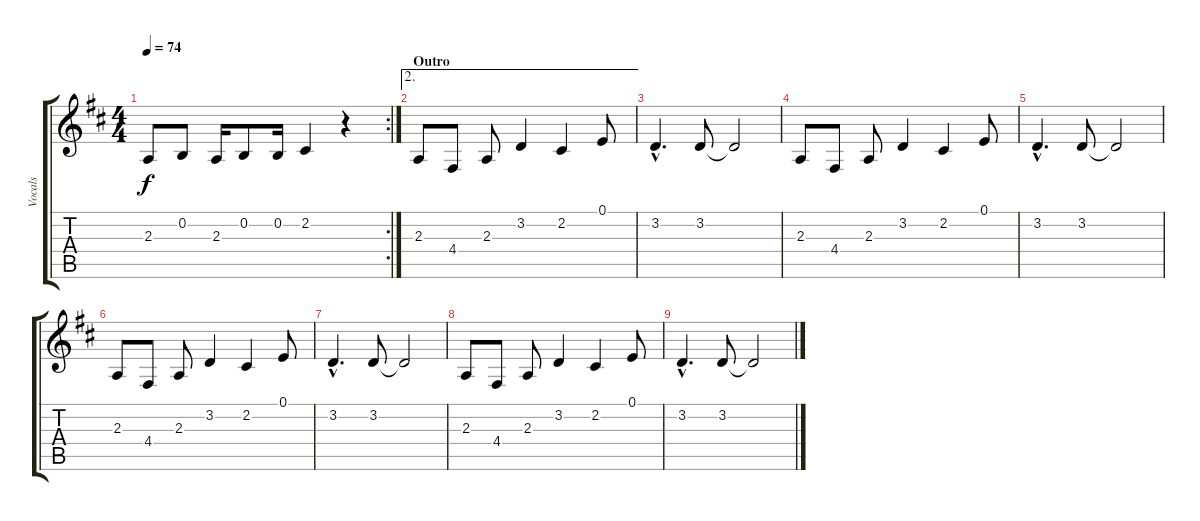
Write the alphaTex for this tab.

\track ("Vocals" "Vocals") {instrument bassoon}
\staff {score tabs}
\tuning (E4 B3 G3 D3 A2 E2) {hide}
\rc 2
\ts (4 4)
\tempo 74
\clef g2
\ks d
2.3.8{dy f} 0.2.8 2.3.16 0.2.8 0.2.16 2.2.4 r.4 |
\ae 2
\section ("" "Outro")
2.3.8 4.4.8 2.3.8 3.2.4 2.2.4 0.1.8 |
3.2{hac}.4{d} 3.2.8 3.2{t}.2 |
2.3.8 4.4.8 2.3.8 3.2.4 2.2.4 0.1.8 |
3.2{hac}.4{d} 3.2.8 3.2{t}.2 |
2.3.8 4.4.8 2.3.8 3.2.4 2.2.4 0.1.8 |
3.2{hac}.4{d} 3.2.8 3.2{t}.2 |
2.3.8 4.4.8 2.3.8 3.2.4 2.2.4 0.1.8 |
3.2{hac}.4{d} 3.2.8 3.2{t}.2
